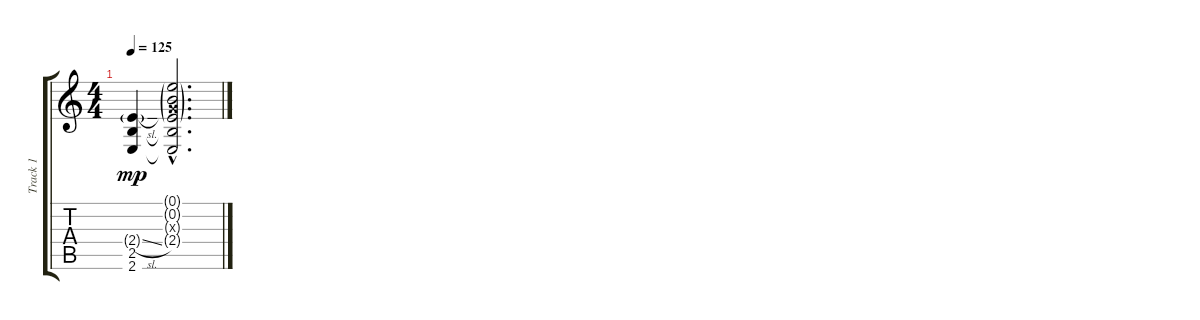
\track ("Track 1" "Track 1") {instrument overdrivenguitar}
\staff {score tabs}
\tuning (E4 B3 G3 D3 A2 D2) {hide}
\ts (4 4)
\tempo 125
\clef g2
\ks c
(2.4{sl g} 2.5{t} 2.6{t}).4{dy mp} (0.1{g hac} 0.2{g hac} 0.3{g hac x} 2.4{g hac} 2.5{hac t} 2.6{hac t}).2{d}
